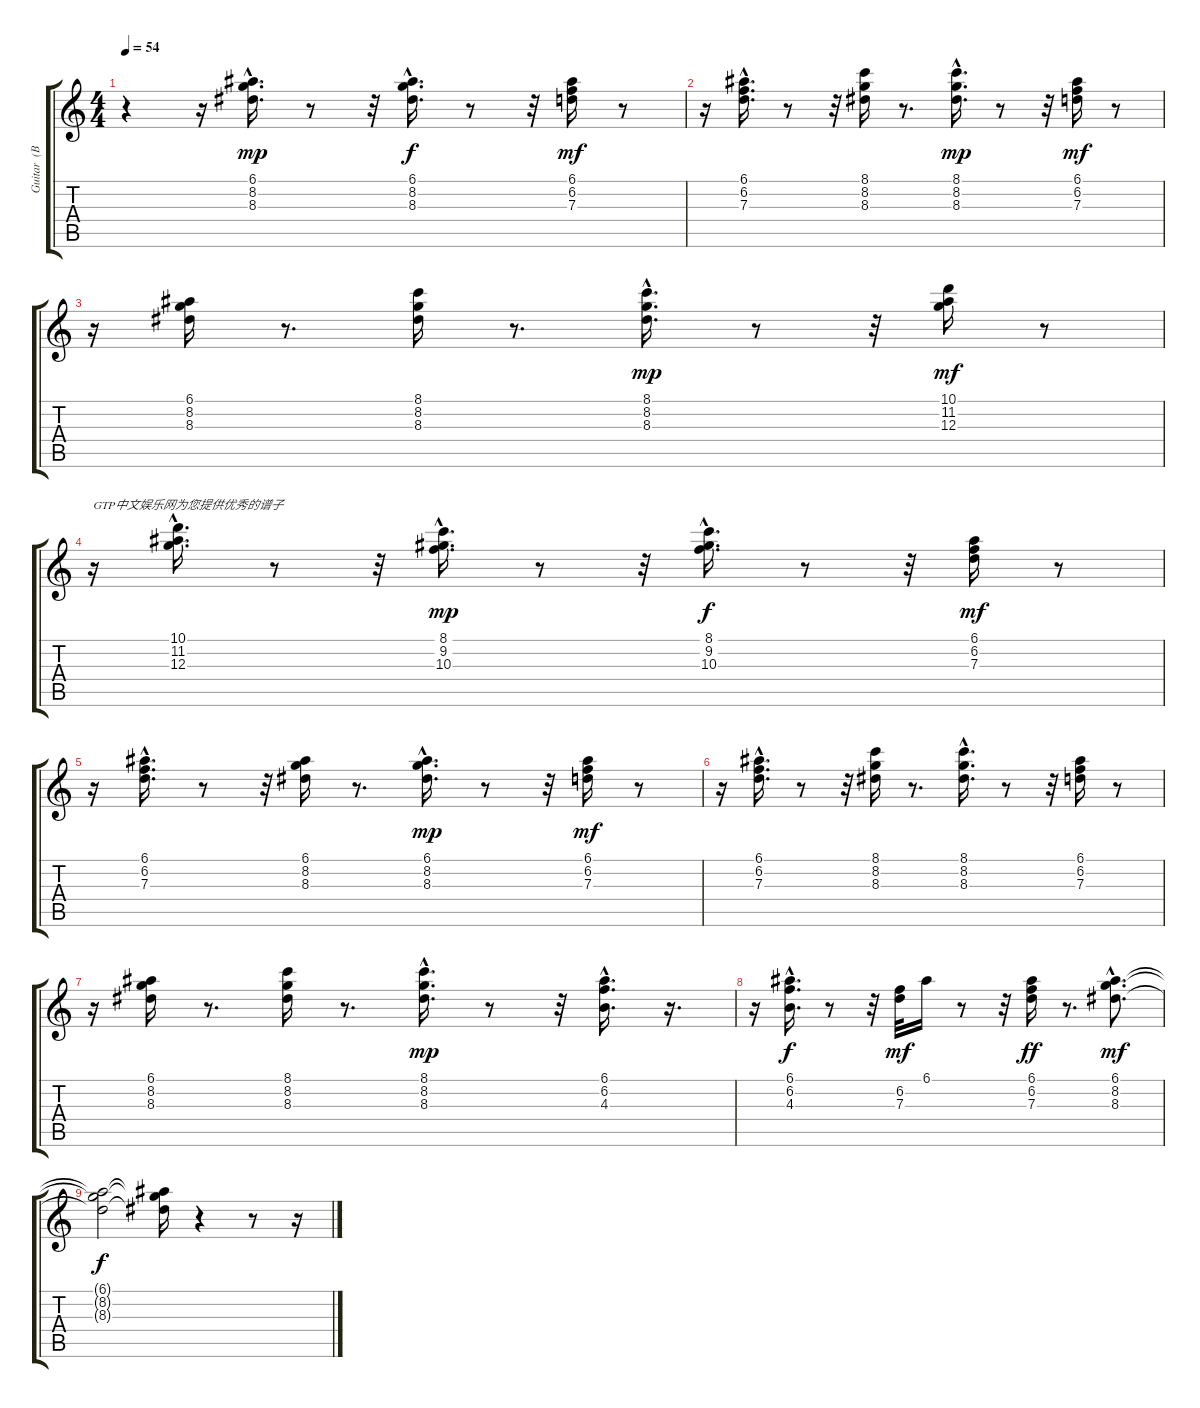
\track ("Guitar  (BB)" "Guitar  (B") {instrument electricguitarclean}
\staff {score tabs}
\tuning (E4 B3 G3 D3 A2 E2) {hide}
\ts (4 4)
\tempo 54
\clef g2
\ks c
r.4{dy mp instrument electricguitarclean} r.16 (6.1{hac} 8.2{hac} 8.3{hac}).16{d} r.8 r.32 (6.1{hac} 8.2{hac} 8.3{hac}).16{d dy f} r.8 r.32 (6.1 6.2 7.3).16{dy mf} r.8 |
r.16 (6.1{hac} 6.2 7.3).16{d} r.8 r.32 (8.1 8.2 8.3).16 r.8{d} (8.1{hac} 8.2 8.3).16{d dy mp} r.8 r.32 (6.1 6.2 7.3).16{dy mf} r.8 |
r.16 (6.1 8.2 8.3).16 r.8{d} (8.1 8.2 8.3).16 r.8{d} (8.1{hac} 8.2 8.3).16{d dy mp} r.8 r.32 (10.1 11.2 12.3).16{dy mf} r.8 |
r.16{txt "GTP中文娱乐网为您提供优秀的谱子"} (10.1{hac} 11.2 12.3).16{d} r.8 r.32 (8.1{hac} 9.2{hac} 10.3{hac}).16{d dy mp} r.8 r.32 (8.1{hac} 9.2{hac} 10.3{hac}).16{d dy f} r.8 r.32 (6.1 6.2 7.3).16{dy mf} r.8 |
r.16 (6.1{hac} 6.2 7.3).16{d} r.8 r.32 (6.1 8.2 8.3).16 r.8{d} (6.1{hac} 8.2 8.3).16{d dy mp} r.8 r.32 (6.1 6.2 7.3).16{dy mf} r.8 |
r.16 (6.1{hac} 6.2 7.3).16{d} r.8 r.32 (8.1 8.2 8.3).16 r.8{d} (8.1{hac} 8.2 8.3).16{d} r.8 r.32 (6.1 6.2 7.3).16 r.8 |
r.16 (6.1 8.2 8.3).16 r.8{d} (8.1 8.2 8.3).16 r.8{d} (8.1{hac} 8.2 8.3).16{d dy mp} r.8 r.32 (6.1{hac} 6.2{hac} 4.3{hac}).16{d} r.16{d} |
r.16 (6.1{hac} 6.2{hac} 4.3{hac}).16{d dy f} r.8 r.32 (6.2 7.3).32{dy mf} 6.1.16 r.8 r.32 (6.1 6.2 7.3).16{dy ff} r.8{d} (6.1{hac} 8.2{hac} 8.3{hac}).8{d dy mf} |
(6.1{t} 8.2{t} 8.3{t}).2{dy f} (6.1{t} 8.2{t} 8.3{t}).16 r.4 r.8 r.16
